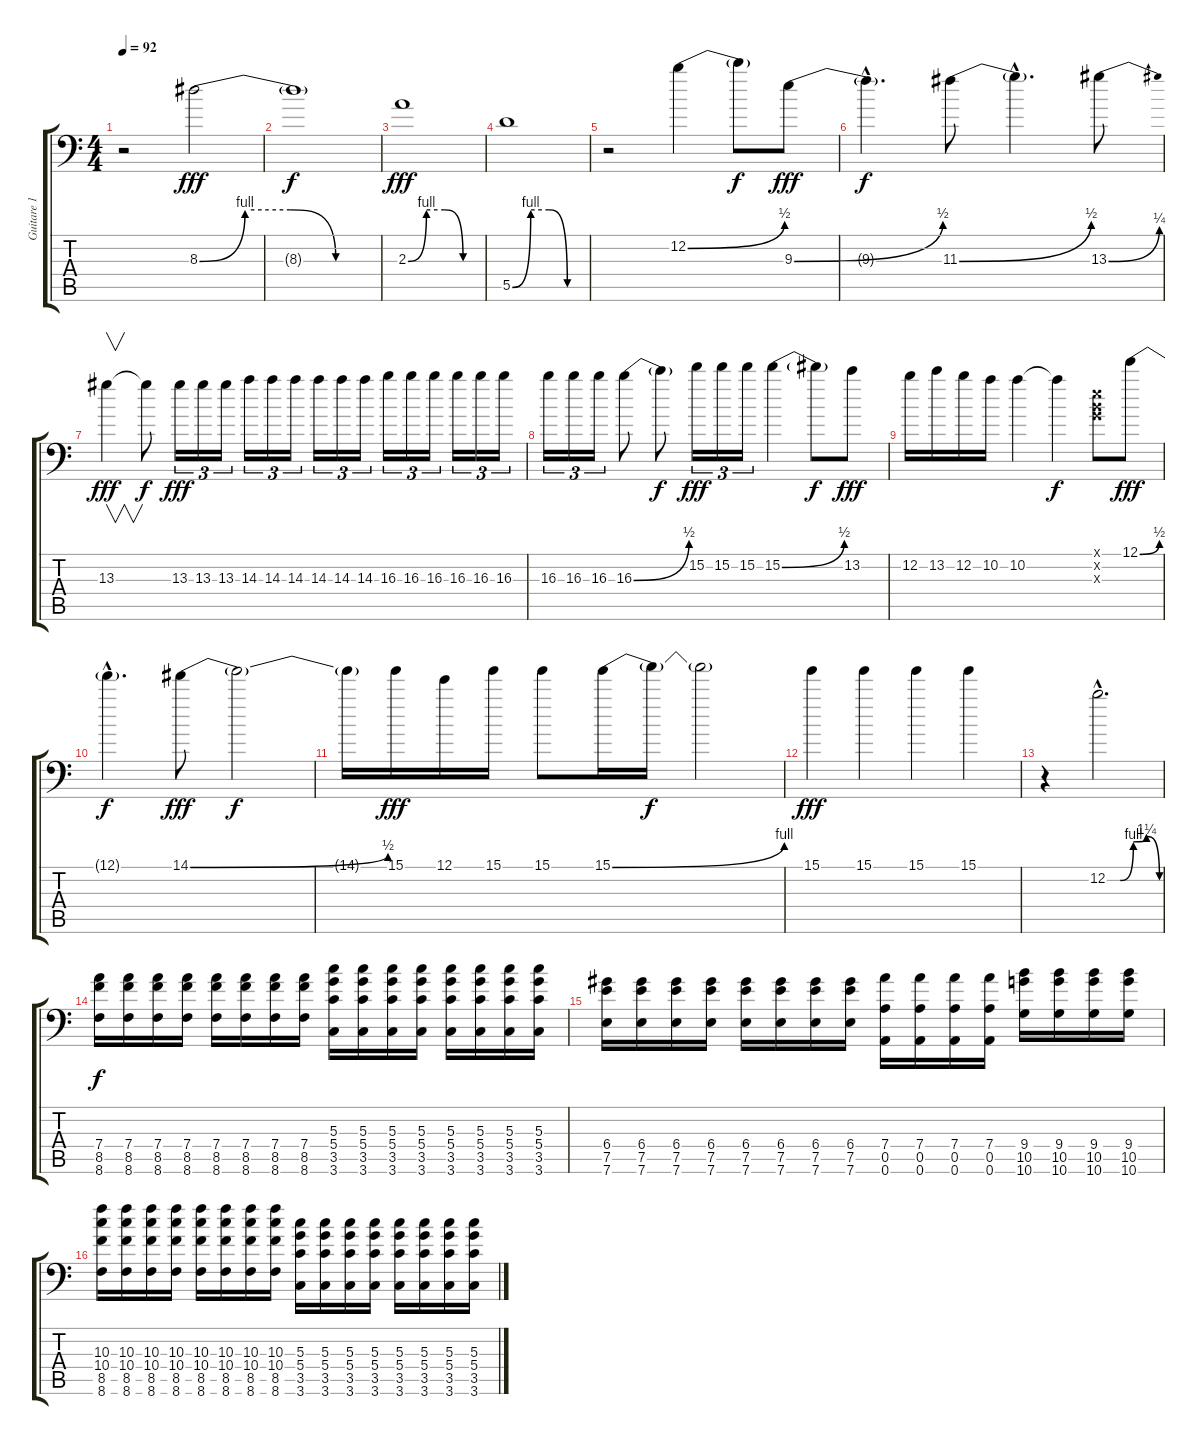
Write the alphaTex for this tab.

\track ("Guitare 1" "Guitare 1") {instrument distortionguitar}
\staff {score tabs}
\tuning (E4 B3 G3 D3 A2 A1) {hide}
\ts (4 4)
\tempo 92
\clef f4
\ks c
r.2{dy f} 8.3{be (custom 0 0 15 4 30 4 45 0 60 0)}.2{dy fff} |
8.3{t}.1{dy f} |
2.3{be (custom 0 0 15 4 30 4 45 0 60 0)}.1{dy fff} |
5.5{be (custom 0 0 15 4 30 4 45 0 60 0)}.1 |
r.2 12.2{be (bend 0 0 60 2)}.4 12.2{t}.8{dy f} 9.3{be (bend 0 0 60 2)}.8{dy fff} |
9.3{hac t}.4{d dy f} 11.3{be (bend 0 0 60 2)}.8 11.3{hac t}.4{d} 13.3{be (bend 0 0 60 1)}.8 |
13.3.4{v dy fff} 13.3{t}.8{dy f} 13.3.16{tu (3 2) dy fff} 13.3.16{tu (3 2)} 13.3.16{tu (3 2)} 14.3.16{tu (3 2)} 14.3.16{tu (3 2)} 14.3.16{tu (3 2)} 14.3.16{tu (3 2)} 14.3.16{tu (3 2)} 14.3.16{tu (3 2)} 16.3.16{tu (3 2)} 16.3.16{tu (3 2)} 16.3.16{tu (3 2)} 16.3.16{tu (3 2)} 16.3.16{tu (3 2)} 16.3.16{tu (3 2)} |
16.3.16{tu (3 2)} 16.3.16{tu (3 2)} 16.3.16{tu (3 2)} 16.3{be (bend 0 0 60 2)}.8 16.3{t}.8{dy f} 15.2.16{tu (3 2) dy fff} 15.2.16{tu (3 2)} 15.2.16{tu (3 2)} 15.2{be (bend 0 0 60 2)}.4 15.2{t}.8{dy f} 13.2.8{dy fff} |
12.2.16 13.2.16 12.2.16 10.2.16 10.2.4 10.2{t}.4{dy f} (0.1{x} 0.2{x} 0.3{x}).8 12.1{be (bend 0 0 60 2)}.8{dy fff} |
12.1{hac t}.4{d dy f} 14.1{be (bend 0 0 60 2)}.8{dy fff} 14.1{t}.2{dy f} |
14.1{t}.16 15.1.16{dy fff} 12.1.16 15.1.16 15.1.8 15.1{be (bend 0 0 60 4)}.16 15.1{t}.16{dy f} 15.1{t}.2 |
15.1.4{dy fff} 15.1.4 15.1.4 15.1.4 |
r.4 12.2{be (custom 0 0 15 0 30 4 45 5 60 0) hac}.2{d} |
(7.4 8.5 8.6).16{dy f} (7.4 8.5 8.6).16 (7.4 8.5 8.6).16 (7.4 8.5 8.6).16 (7.4 8.5 8.6).16 (7.4 8.5 8.6).16 (7.4 8.5 8.6).16 (7.4 8.5 8.6).16 (5.3 5.4 3.5 3.6).16 (5.3 5.4 3.5 3.6).16 (5.3 5.4 3.5 3.6).16 (5.3 5.4 3.5 3.6).16 (5.3 5.4 3.5 3.6).16 (5.3 5.4 3.5 3.6).16 (5.3 5.4 3.5 3.6).16 (5.3 5.4 3.5 3.6).16 |
(6.4 7.5 7.6).16 (6.4 7.5 7.6).16 (6.4 7.5 7.6).16 (6.4 7.5 7.6).16 (6.4 7.5 7.6).16 (6.4 7.5 7.6).16 (6.4 7.5 7.6).16 (6.4 7.5 7.6).16 (7.4 0.5 0.6).16 (7.4 0.5 0.6).16 (7.4 0.5 0.6).16 (7.4 0.5 0.6).16 (9.4 10.5 10.6).16 (9.4 10.5 10.6).16 (9.4 10.5 10.6).16 (9.4 10.5 10.6).16 |
(10.3 10.4 8.5 8.6).16 (10.3 10.4 8.5 8.6).16 (10.3 10.4 8.5 8.6).16 (10.3 10.4 8.5 8.6).16 (10.3 10.4 8.5 8.6).16 (10.3 10.4 8.5 8.6).16 (10.3 10.4 8.5 8.6).16 (10.3 10.4 8.5 8.6).16 (5.3 5.4 3.5 3.6).16 (5.3 5.4 3.5 3.6).16 (5.3 5.4 3.5 3.6).16 (5.3 5.4 3.5 3.6).16 (5.3 5.4 3.5 3.6).16 (5.3 5.4 3.5 3.6).16 (5.3 5.4 3.5 3.6).16 (5.3 5.4 3.5 3.6).16
